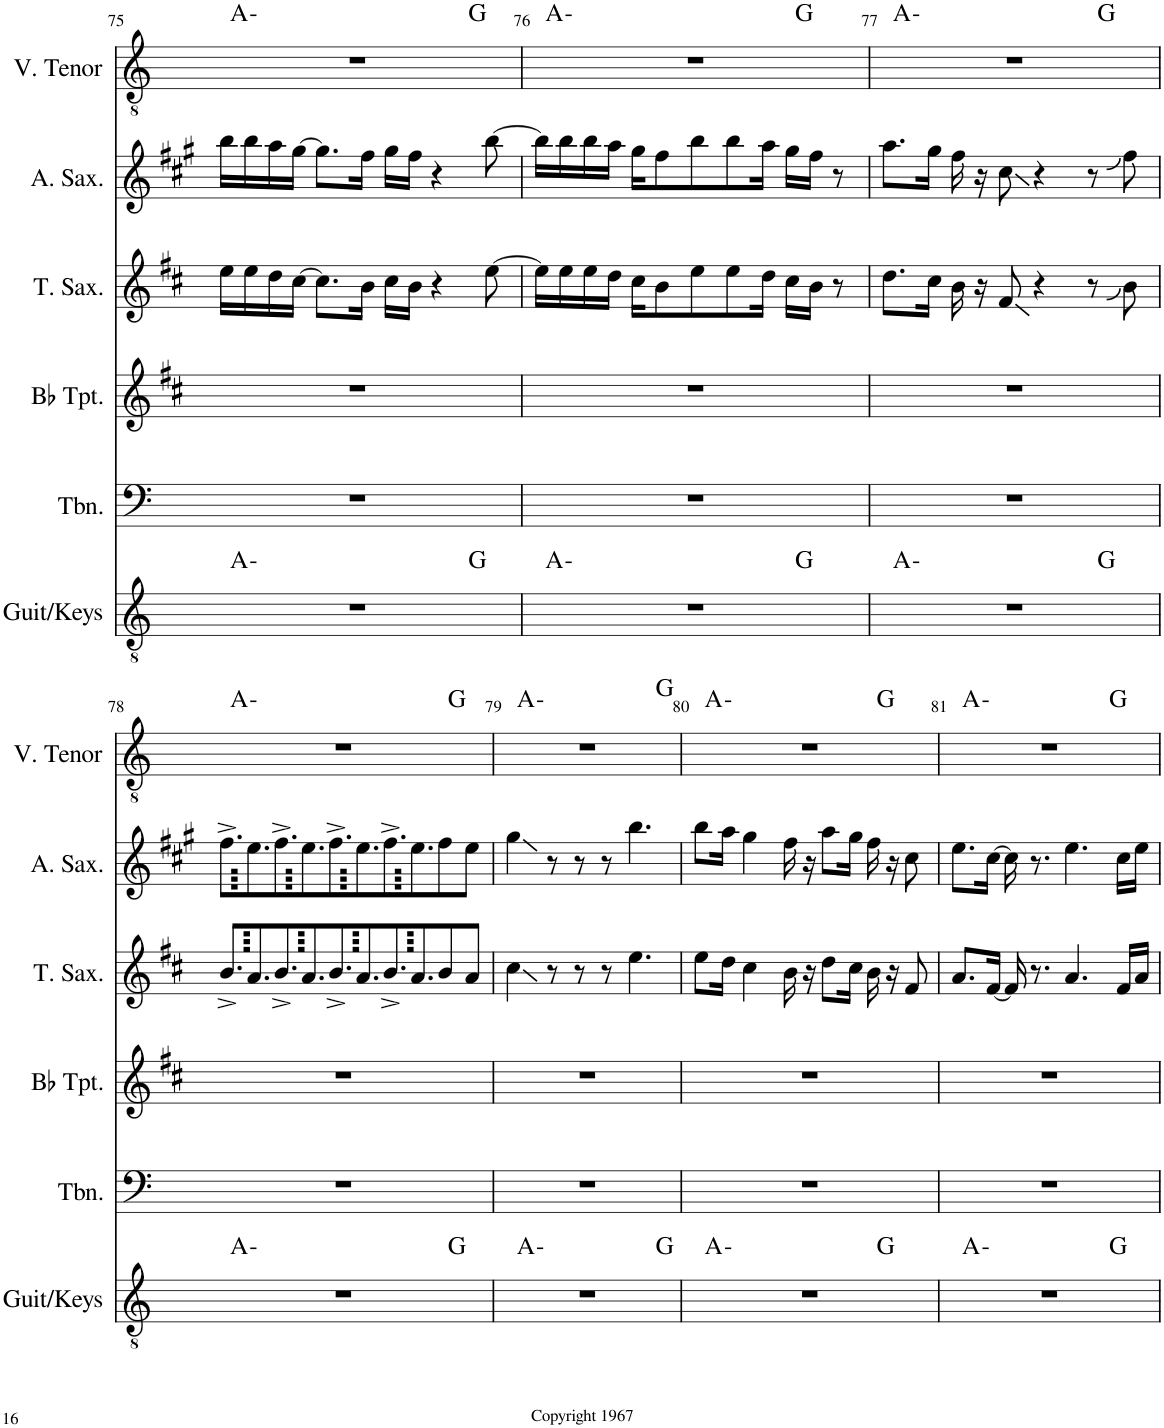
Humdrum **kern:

**kern	**harte	**kern	**kern	**kern	**kern	**kern	**harte
*part6	*part6	*part5	*part4	*part3	*part2	*part1	*part1
*staff6	*	*staff5	*staff4	*staff3	*staff2	*staff1	*
*I"Guit/Keys	*	*I"Trombone	*I"Bb Trumpet	*I"Tenor Saxophone	*I"Alto Saxophone	*I"V. Tenor	*
*I'Guit/Keys	*	*I'Tbn.	*I'Bb Tpt.	*I'T. Sax.	*I'A. Sax.	*I'V. Tenor	*
!!LO:PB:g=z
*clefGv2	*	*clefF4	*clefG2	*clefG2	*clefG2	*clefGv2	*
*	*	*	*Trd1c2	*Trd8c14	*Trd5c9	*	*
*k[]	*	*k[]	*k[f#c#]	*k[f#c#]	*k[f#c#g#]	*k[]	*
*M4/4	*	*M4/4	*M4/4	*M4/4	*M4/4	*M4/4	*
=75	=75	=75	=75	=75	=75	=75	=75
*^	*	*	*	*	*	*^	*
1r	2.ryy	A:min	1r	1r	16ee\LL	16bb\LL	1r	2.ryy	A:min
.	.	.	.	.	16ee\	16bb\	.	.	.
.	.	.	.	.	16dd\	16aa\	.	.	.
.	.	.	.	.	[16cc#\JJ	[16gg#\JJ	.	.	.
.	.	.	.	.	8.cc#\L]	8.gg#\L]	.	.	.
.	.	.	.	.	16b\Jk	16ff#\Jk	.	.	.
.	.	.	.	.	16cc#\LL	16gg#\LL	.	.	.
.	.	.	.	.	16b\JJ	16ff#\JJ	.	.	.
.	.	.	.	.	4r	4r	.	.	.
.	4ryy	G:maj	.	.	.	.	.	4ryy	G:maj
.	.	.	.	.	[8ee\	[8bb\	.	.	.
=76	=76	=76	=76	=76	=76	=76	=76	=76	=76
1r	2.ryy	A:min	1r	1r	16ee\LL]	16bb\LL]	1r	2.ryy	A:min
.	.	.	.	.	16ee\	16bb\	.	.	.
.	.	.	.	.	16ee\	16bb\	.	.	.
.	.	.	.	.	16dd\JJ	16aa\JJ	.	.	.
.	.	.	.	.	16cc#\KL	16gg#\KL	.	.	.
.	.	.	.	.	8b\	8ff#\	.	.	.
.	.	.	.	.	8ee\	8bb\	.	.	.
.	.	.	.	.	8ee\	8bb\	.	.	.
.	.	.	.	.	16dd\Jk	16aa\Jk	.	.	.
.	4ryy	G:maj	.	.	16cc#\LL	16gg#\LL	.	4ryy	G:maj
.	.	.	.	.	16b\JJ	16ff#\JJ	.	.	.
.	.	.	.	.	8r	8r	.	.	.
=77	=77	=77	=77	=77	=77	=77	=77	=77	=77
1r	2.ryy	A:min	1r	1r	8.dd\L	8.aa\L	1r	2.ryy	A:min
.	.	.	.	.	16cc#\Jk	16gg#\Jk	.	.	.
.	.	.	.	.	16b\	16ff#\	.	.	.
.	.	.	.	.	16r	16r	.	.	.
.	.	.	.	.	8f#/	8cc#\	.	.	.
.	.	.	.	.	4r	4r	.	.	.
.	4ryy	G:maj	.	.	8r	8r	.	4ryy	G:maj
.	.	.	.	.	8b\	8ff#\	.	.	.
!!LO:LB:g=z	!!
=78	=78	=78	=78	=78	=78	=78	=78	=78	=78
1r	2.ryy	A:min	1r	1r	24..b@@64@@^/L	24..ff#@@64@@^\L	1r	2.ryy	A:min
.	.	.	.	.	[32a@@32@@/	[32ee@@32@@\	.	.	.
.	.	.	.	.	16a@@32@@/]	16ee@@32@@\]	.	.	.
.	.	.	.	.	24..b@@64@@^/	24..ff#@@64@@^\	.	.	.
.	.	.	.	.	[32a@@32@@/	[32ee@@32@@\	.	.	.
.	.	.	.	.	16a@@32@@/]	16ee@@32@@\]	.	.	.
.	.	.	.	.	24..b@@64@@^/	24..ff#@@64@@^\	.	.	.
.	.	.	.	.	[32a@@32@@/	[32ee@@32@@\	.	.	.
.	.	.	.	.	16a@@32@@/]	16ee@@32@@\]	.	.	.
.	.	.	.	.	24..b@@64@@^/	24..ff#@@64@@^\	.	.	.
.	.	.	.	.	[32a@@32@@/	[32ee@@32@@\	.	.	.
.	.	.	.	.	16a@@32@@/]	16ee@@32@@\]	.	.	.
.	4ryy	G:maj	.	.	8b/	8ff#\	.	4ryy	G:maj
.	.	.	.	.	8a/J	8ee\J	.	.	.
=79	=79	=79	=79	=79	=79	=79	=79	=79	=79
1r	2.ryy	A:min	1r	1r	4cc#\	4gg#\	1r	2.ryy	A:min
.	.	.	.	.	8r	8r	.	.	.
.	.	.	.	.	8r	8r	.	.	.
.	.	.	.	.	8r	8r	.	.	.
.	.	.	.	.	4.ee\	4.bb\	.	.	.
.	4ryy	G:maj	.	.	.	.	.	4ryy	G:maj
=80	=80	=80	=80	=80	=80	=80	=80	=80	=80
1r	2.ryy	A:min	1r	1r	8ee\L	8bb\L	1r	2.ryy	A:min
.	.	.	.	.	16dd\Jk	16aa\Jk	.	.	.
.	.	.	.	.	4cc#\	4gg#\	.	.	.
.	.	.	.	.	16b\	16ff#\	.	.	.
.	.	.	.	.	16r	16r	.	.	.
.	.	.	.	.	8dd\L	8aa\L	.	.	.
.	.	.	.	.	16cc#\Jk	16gg#\Jk	.	.	.
.	4ryy	G:maj	.	.	16b\	16ff#\	.	4ryy	G:maj
.	.	.	.	.	16r	16r	.	.	.
.	.	.	.	.	8f#/	8cc#\	.	.	.
=81	=81	=81	=81	=81	=81	=81	=81	=81	=81
1r	2.ryy	A:min	1r	1r	8.a/L	8.ee\L	1r	2.ryy	A:min
.	.	.	.	.	[16f#/Jk	[16cc#\Jk	.	.	.
.	.	.	.	.	16f#/]	16cc#\]	.	.	.
.	.	.	.	.	8.r	8.r	.	.	.
.	.	.	.	.	4.a/	4.ee\	.	.	.
.	4ryy	G:maj	.	.	.	.	.	4ryy	G:maj
.	.	.	.	.	16f#/LL	16cc#\LL	.	.	.
.	.	.	.	.	16a/JJ	16ee\JJ	.	.	.
*v	*v	*	*	*	*	*	*v	*v	*
=	=	=	=	=	=	=	=
*-	*-	*-	*-	*-	*-	*-	*-
